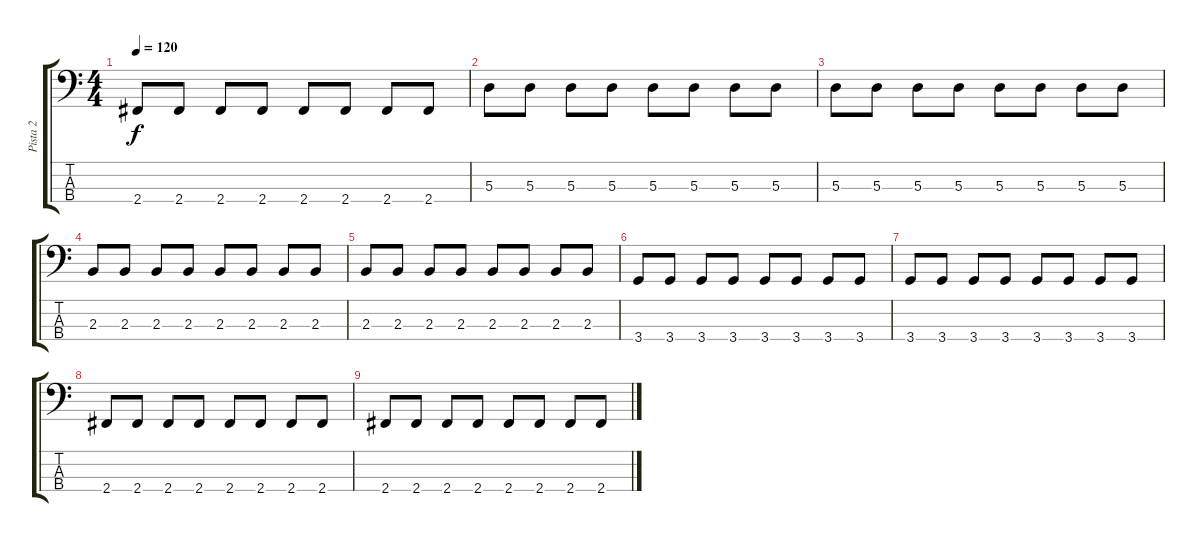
\track ("Pista 2" "Pista 2") {instrument electricbasspick}
\staff {score tabs}
\tuning (G2 D2 A1 E1) {hide}
\ts (4 4)
\tempo 120
\clef f4
\ks c
2.4.8{dy f} 2.4.8 2.4.8 2.4.8 2.4.8 2.4.8 2.4.8 2.4.8 |
5.3.8 5.3.8 5.3.8 5.3.8 5.3.8 5.3.8 5.3.8 5.3.8 |
5.3.8 5.3.8 5.3.8 5.3.8 5.3.8 5.3.8 5.3.8 5.3.8 |
2.3.8 2.3.8 2.3.8 2.3.8 2.3.8 2.3.8 2.3.8 2.3.8 |
2.3.8 2.3.8 2.3.8 2.3.8 2.3.8 2.3.8 2.3.8 2.3.8 |
3.4.8 3.4.8 3.4.8 3.4.8 3.4.8 3.4.8 3.4.8 3.4.8 |
3.4.8 3.4.8 3.4.8 3.4.8 3.4.8 3.4.8 3.4.8 3.4.8 |
2.4.8 2.4.8 2.4.8 2.4.8 2.4.8 2.4.8 2.4.8 2.4.8 |
2.4.8 2.4.8 2.4.8 2.4.8 2.4.8 2.4.8 2.4.8 2.4.8
